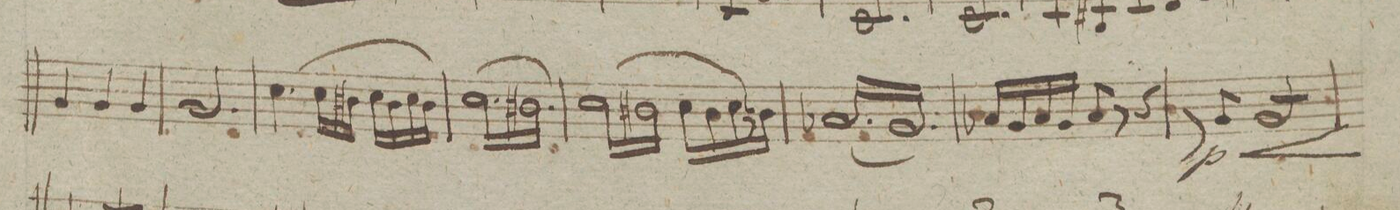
**kern	**dynam
*I"Viola	*
*clefC3	*
*k[f#]	*
*M3/4	*
4A/	.
4A/	.
4A/	.
=83	=83
2.A/	.
=84	=84
(4.d\	.
16d\LL	.
16c#X\JJ	.
16d\LL	.
16c#\	.
16d\	.
16c#\JJ)	.
=85	=85
*tremolo	*
(16d\LL	.
16c#X\	.
16d\	.
16c#X\	.
16d\	.
16c#X\	.
16d\	.
16c#X\	.
16d\	.
16c#X\	.
16d\	.
16c#X\JJ)	.
=86	=86
(16d\LL	.
16c#X\	.
16d\	.
16c#X\	.
16d\	.
16c#X\	.
16d\	.
16c#X\JJ	.
*Xtremolo	*
16d\LL	.
16c#\	.
16d\	.
16cn\JJ)	.
=87	=87
*tremolo	*
(16B-X/LL	.
16A/	.
16B-/	.
16A/	.
16B-/	.
16A/	.
16B-/	.
16A/	.
16B-/	.
16A/	.
16B-/	.
16A/JJ)	.
*Xtremolo	*
=88	=88
16B-X/LL	.
16A/	.
16B-/	.
16A/JJ	.
8B-/	.
8r	.
4r	.
=89	=89
8r	.
8A/	p <
*tremolo	*
8A/L	.
8A/	.
8A/	.
8A/J	[[
=90	=90
*-	*-
